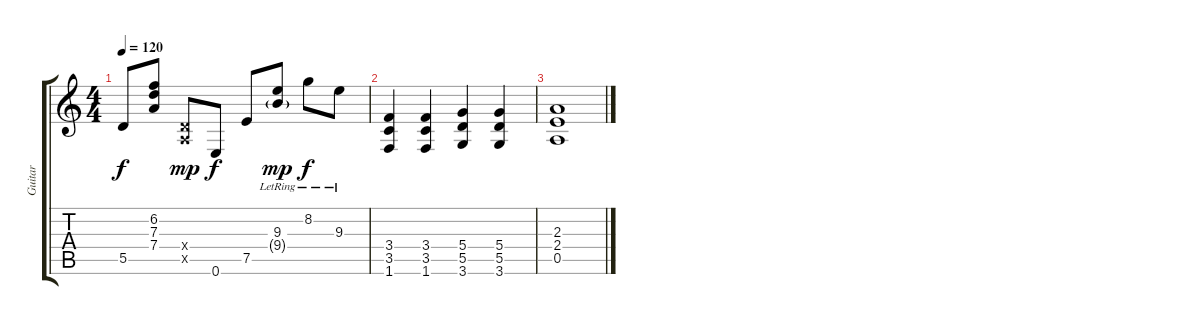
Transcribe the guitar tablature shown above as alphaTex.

\track ("Guitar" "Guitar") {instrument acousticguitarsteel}
\staff {score tabs}
\tuning (E4 B3 G3 D3 A2 E2) {hide}
\ts (4 4)
\tempo 120
\clef g2
\ks c
5.5{t}.8{dy f} (6.2 7.3 7.4).8 (0.4{x} 0.5{x}).8{dy mp} 0.6.8{dy f} 7.5.8 (9.3{lr} 9.4{g}).8{dy mp} 8.2{lr}.8{dy f} 9.3{lr}.8 |
(3.4 3.5 1.6).4 (3.4 3.5 1.6).4 (5.4 5.5 3.6).4 (5.4 5.5 3.6).4 |
(2.3 2.4 0.5).1
